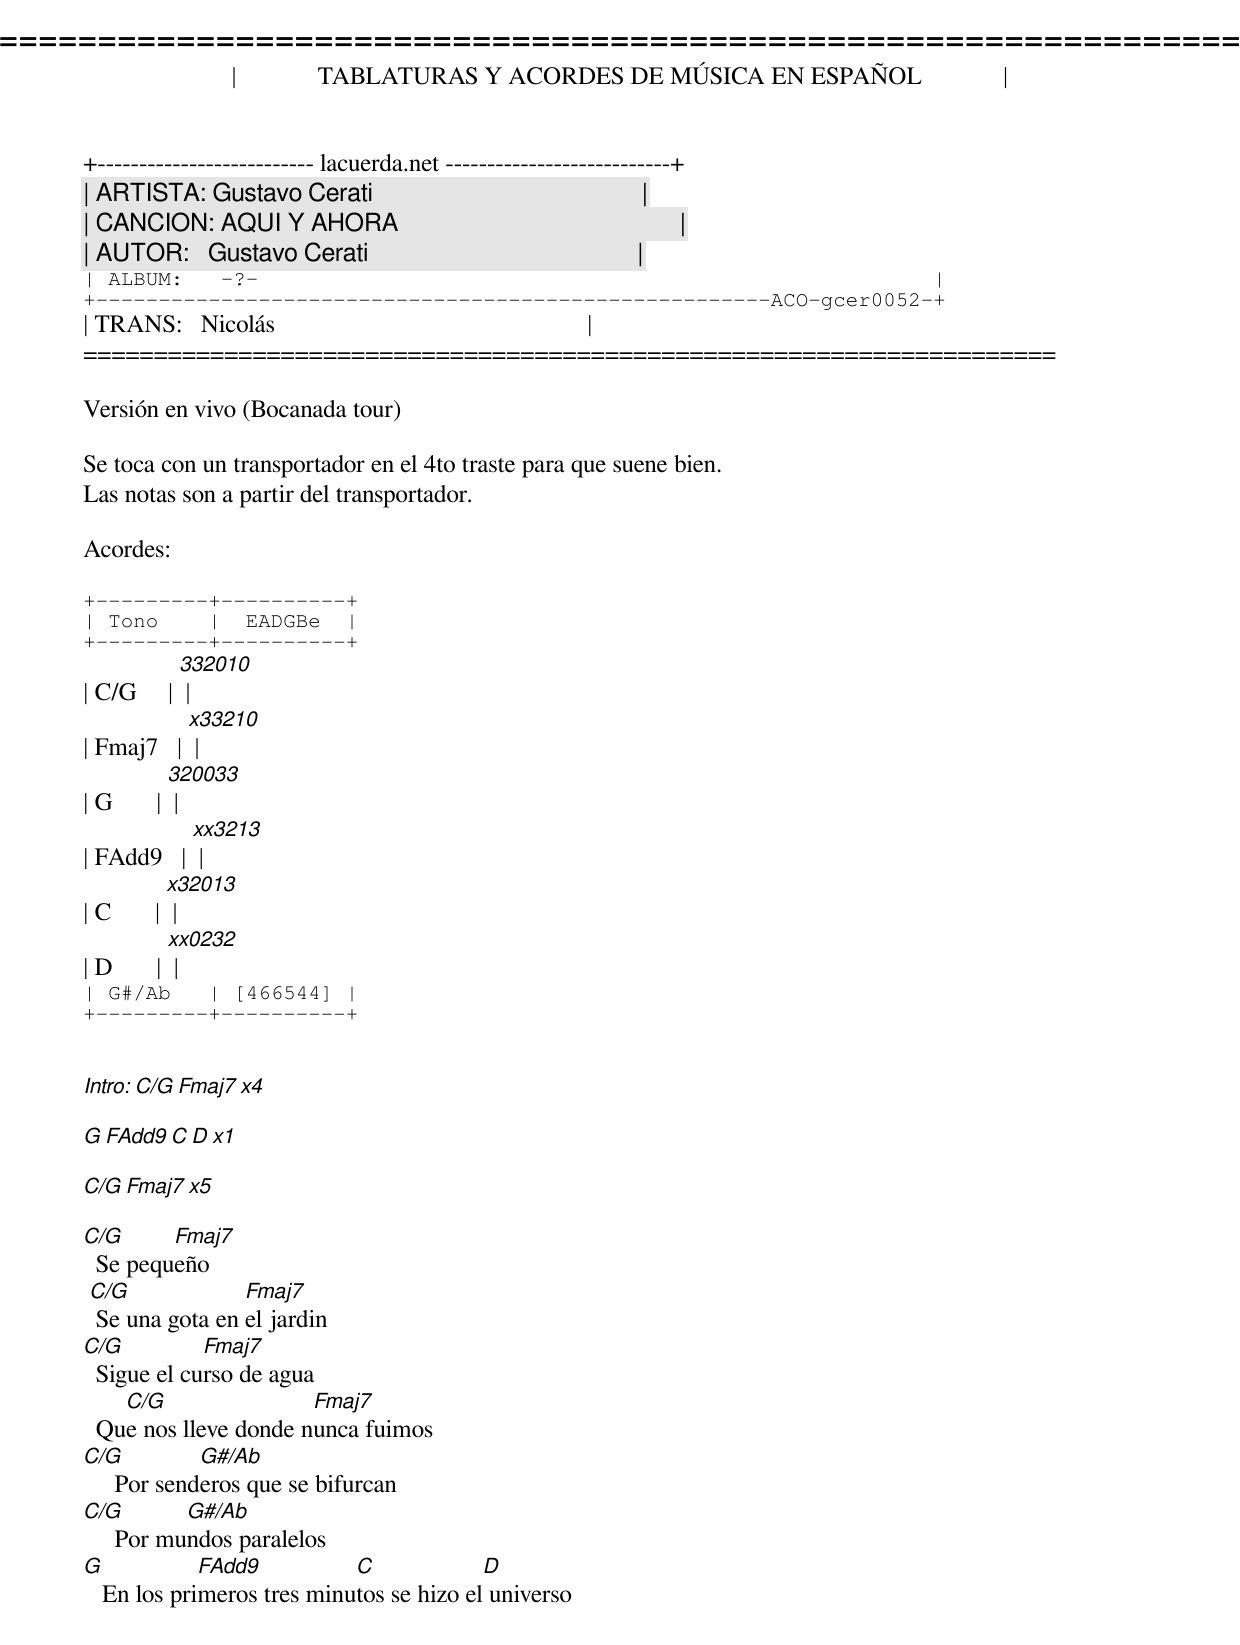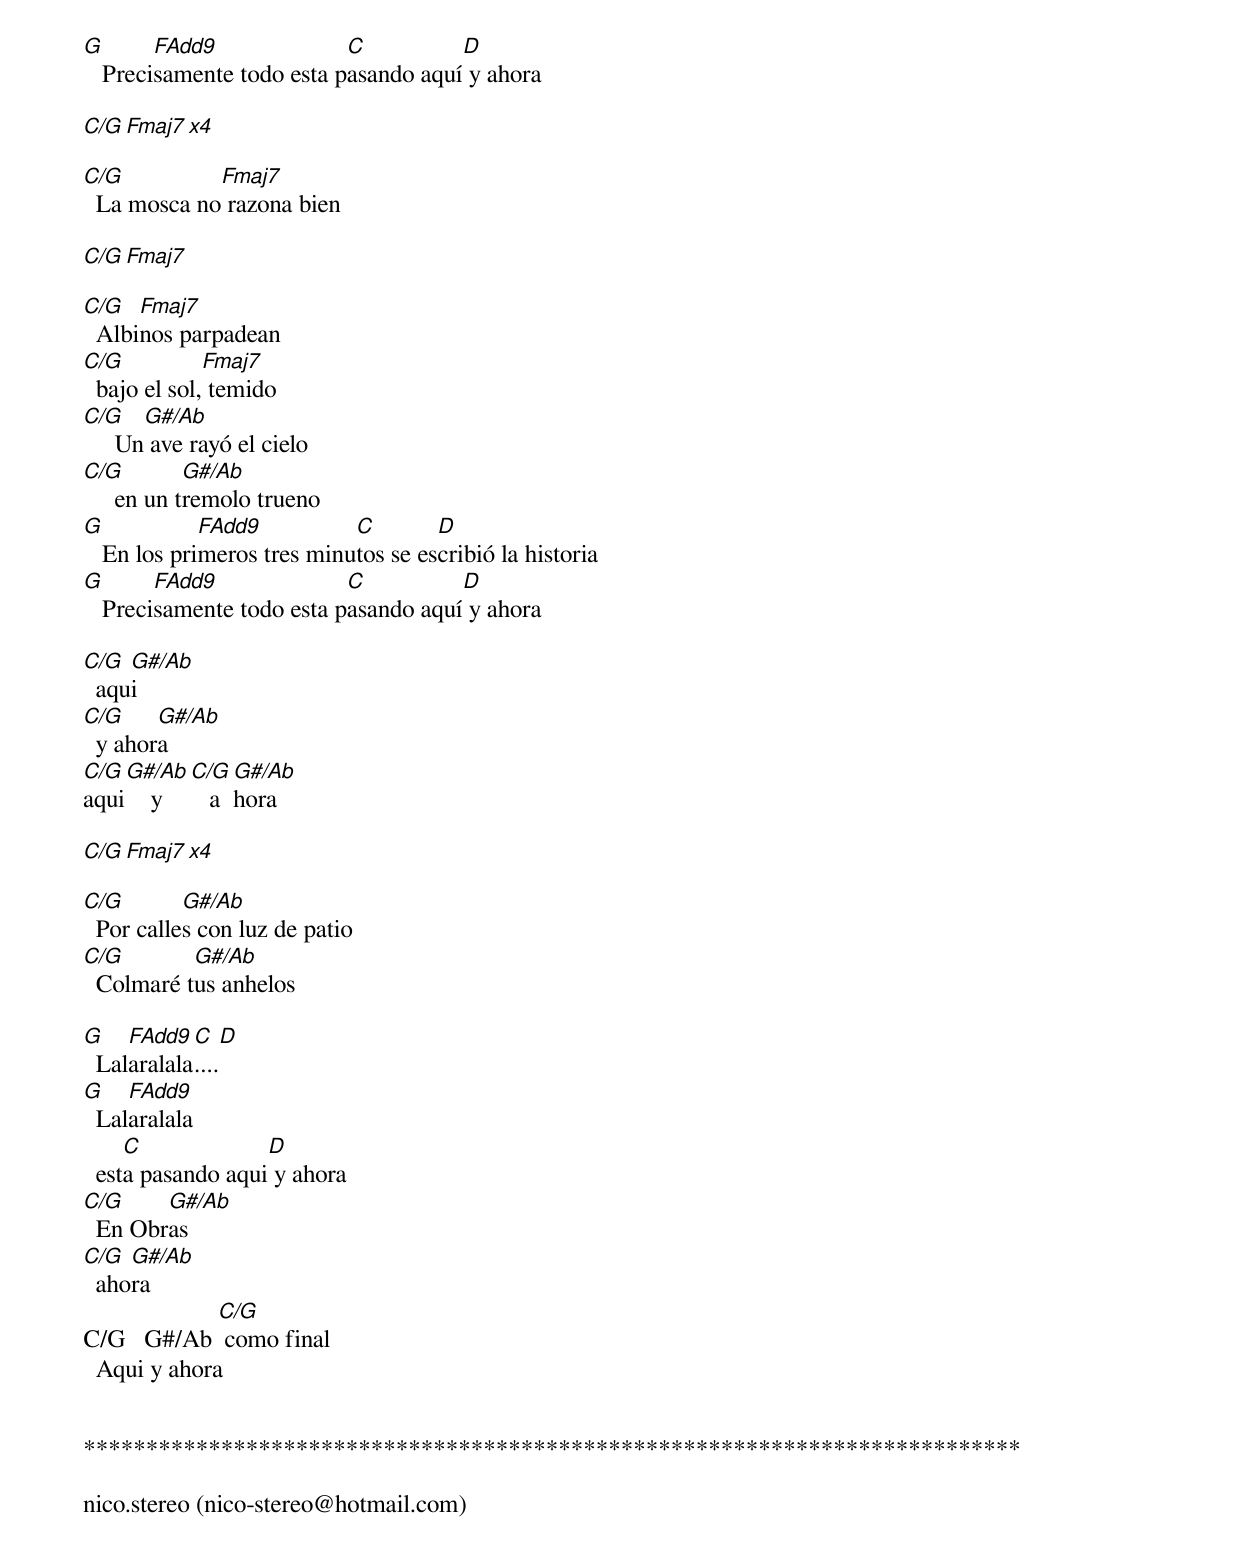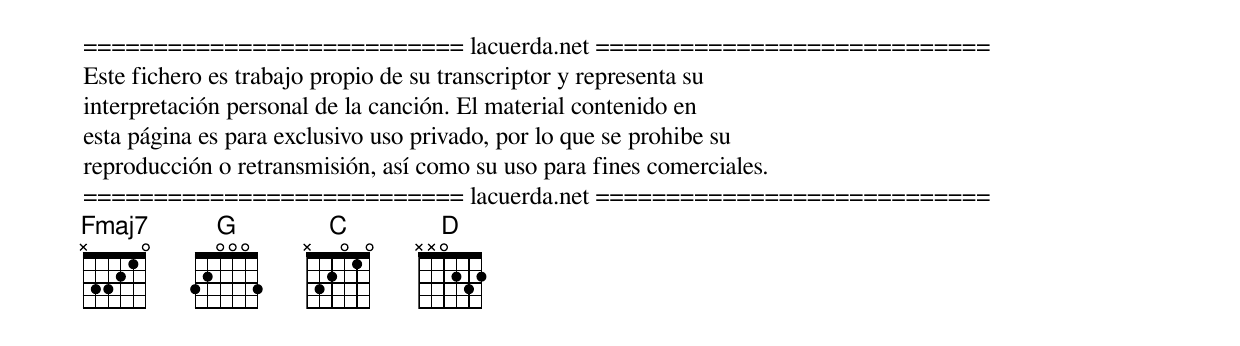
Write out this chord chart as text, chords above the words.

=====================================================================
|             TABLATURAS Y ACORDES DE MÚSICA EN ESPAÑOL             |
+-------------------------- lacuerda.net ---------------------------+
| ARTISTA: Gustavo Cerati                                           |
| CANCION: AQUI Y AHORA                                             |
| AUTOR:   Gustavo Cerati                                           |
| ALBUM:   -?-                                                      |
+------------------------------------------------------ACO-gcer0052-+
| TRANS:   Nicolás                                                  |
=====================================================================

Versión en vivo (Bocanada tour)

Se toca con un transportador en el 4to traste para que suene bien.
Las notas son a partir del transportador.

Acordes:

+---------+----------+
| Tono    |  EADGBe  |
+---------+----------+
| C/G     | [332010] |
| Fmaj7   | [x33210] |
| G       | [320033] |
| FAdd9   | [xx3213] |
| C       | [x32013] |
| D       | [xx0232] |
| G#/Ab   | [466544] |
+---------+----------+


Intro: C/G Fmaj7 x4

G FAdd9 C D x1

C/G Fmaj7 x5

C/G      Fmaj7
  Se pequeño
 C/G             Fmaj7
  Se una gota en el jardin
C/G          Fmaj7
  Sigue el curso de agua
    C/G                Fmaj7
  Que nos lleve donde nunca fuimos
C/G          G#/Ab
     Por senderos que se bifurcan
C/G        G#/Ab
     Por mundos paralelos
G            FAdd9          C             D
   En los primeros tres minutos se hizo el universo
G       FAdd9              C          D
   Precisamente todo esta pasando aquí y ahora

C/G Fmaj7 x4

C/G          Fmaj7
  La mosca no razona bien

C/G Fmaj7

C/G   Fmaj7
  Albinos parpadean
C/G           Fmaj7
  bajo el sol, temido
C/G    G#/Ab
     Un ave rayó el cielo
C/G         G#/Ab
     en un tremolo trueno
G            FAdd9          C        D
   En los primeros tres minutos se escribió la historia
G       FAdd9              C          D
   Precisamente todo esta pasando aquí y ahora

C/G  G#/Ab
  aqui
C/G     G#/Ab
  y ahora
C/G G#/Ab C/G G#/Ab
aqui    y    ahora

C/G Fmaj7 x4

C/G        G#/Ab
  Por calles con luz de patio
C/G        G#/Ab
  Colmaré tus anhelos

G    FAdd9  C   D
  Lalaralala....
G    FAdd9
  Lalaralala
     C             D
  esta pasando aqui y ahora
C/G     G#/Ab
  En Obras
C/G  G#/Ab
  ahora
C/G   G#/Ab [C/G] como final
  Aqui y ahora


***************************************************************************

nico.stereo (nico-stereo@hotmail.com)


=========================== lacuerda.net ============================
Este fichero es trabajo propio de su transcriptor y representa su
interpretación personal de la canción. El material contenido en
esta página es para exclusivo uso privado, por lo que se prohibe su
reproducción o retransmisión, así como su uso para fines comerciales.
=========================== lacuerda.net ============================
